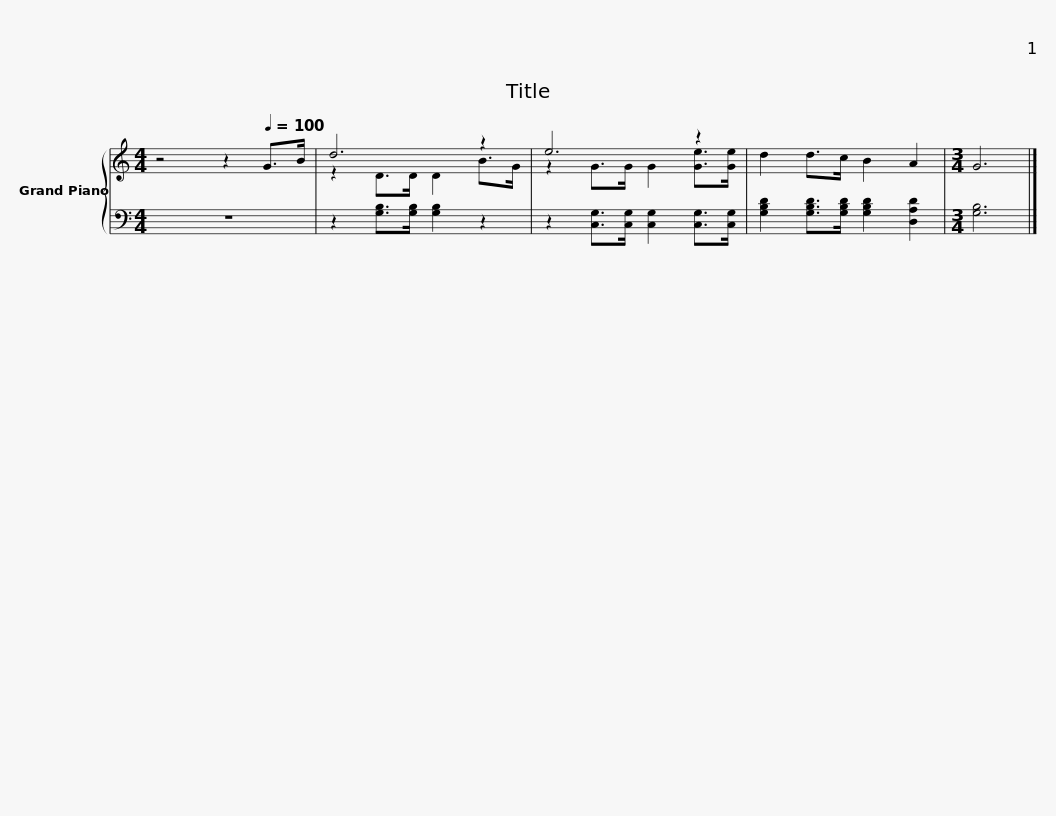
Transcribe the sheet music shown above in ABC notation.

X:1
%%score { ( 1 3 ) | 2 }
L:1/8
M:4/4
I:linebreak $
K:C
V:1 treble
V:3 treble
V:2 bass
V:1
 z4 z2[Q:1/4=100] G>B | d6 z2 | e6 z2 | d2 d>c B2 A2 |[M:3/4] G6 |] %5
V:2
 z8 | z2 [G,B,]>[G,B,] [G,B,]2 z2 | z2 [C,G,]>[C,G,] [C,G,]2 [C,G,]>[C,G,] | [G,B,D]2 [G,B,D]>[G,B,D] [G,B,D]2 [D,A,D]2 |[M:3/4] [G,B,]6 |] %5
V:3
 x8 | z2 D>D D2 B>G | z2 G>G G2 [Ge]>[Ge] | x8 |[M:3/4] x6 |] %5
